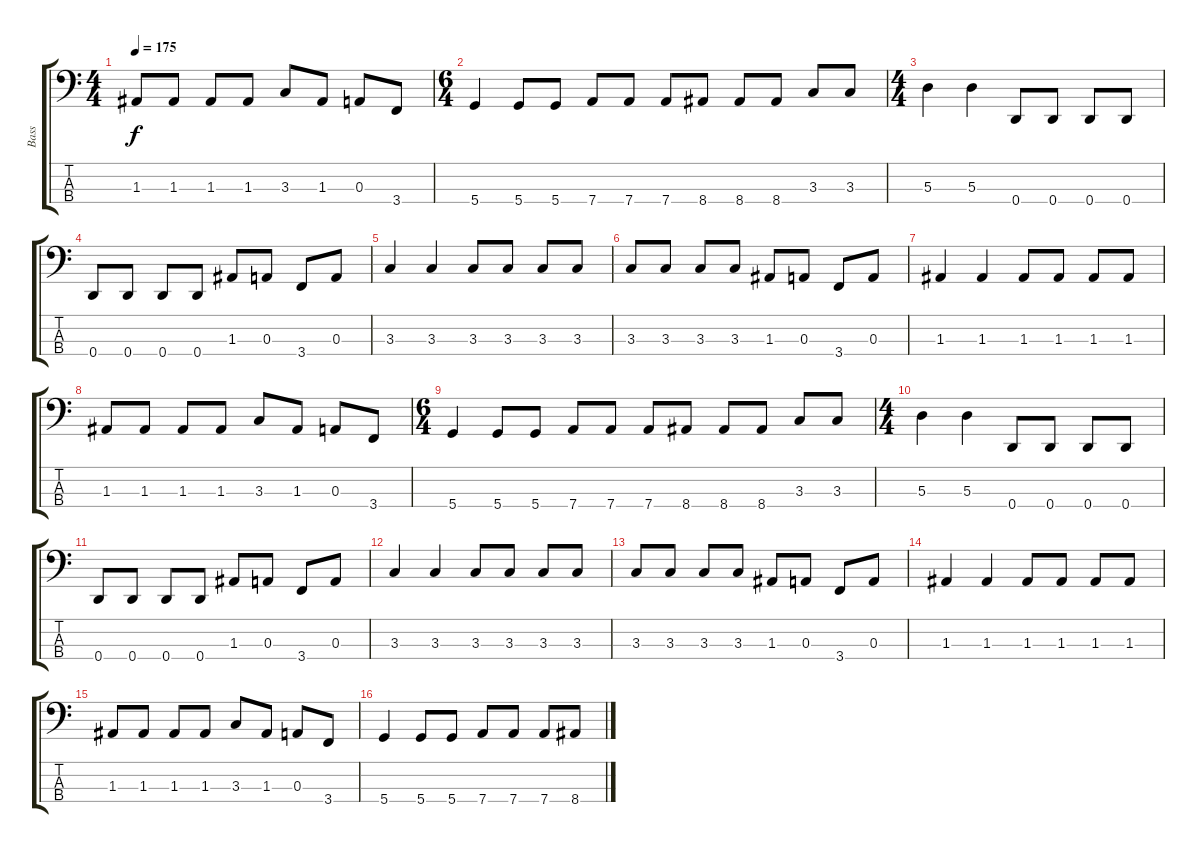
\track ("Bass" "Bass") {instrument electricbassfinger}
\staff {score tabs}
\tuning (G2 D2 A1 D1) {hide}
\ts (4 4)
\tempo 175
\clef f4
\ks c
1.3.8{dy f} 1.3.8 1.3.8 1.3.8 3.3.8 1.3.8 0.3.8 3.4.8 |
\ts (6 4)
5.4.4 5.4.8 5.4.8 7.4.8 7.4.8 7.4.8 8.4.8 8.4.8 8.4.8 3.3.8 3.3.8 |
\ts (4 4)
5.3.4 5.3.4 0.4.8 0.4.8 0.4.8 0.4.8 |
0.4.8 0.4.8 0.4.8 0.4.8 1.3.8 0.3.8 3.4.8 0.3.8 |
3.3.4 3.3.4 3.3.8 3.3.8 3.3.8 3.3.8 |
3.3.8 3.3.8 3.3.8 3.3.8 1.3.8 0.3.8 3.4.8 0.3.8 |
1.3.4 1.3.4 1.3.8 1.3.8 1.3.8 1.3.8 |
1.3.8 1.3.8 1.3.8 1.3.8 3.3.8 1.3.8 0.3.8 3.4.8 |
\ts (6 4)
5.4.4 5.4.8 5.4.8 7.4.8 7.4.8 7.4.8 8.4.8 8.4.8 8.4.8 3.3.8 3.3.8 |
\ts (4 4)
5.3.4 5.3.4 0.4.8 0.4.8 0.4.8 0.4.8 |
0.4.8 0.4.8 0.4.8 0.4.8 1.3.8 0.3.8 3.4.8 0.3.8 |
3.3.4 3.3.4 3.3.8 3.3.8 3.3.8 3.3.8 |
3.3.8 3.3.8 3.3.8 3.3.8 1.3.8 0.3.8 3.4.8 0.3.8 |
1.3.4 1.3.4 1.3.8 1.3.8 1.3.8 1.3.8 |
1.3.8 1.3.8 1.3.8 1.3.8 3.3.8 1.3.8 0.3.8 3.4.8 |
5.4.4 5.4.8 5.4.8 7.4.8 7.4.8 7.4.8 8.4.8
